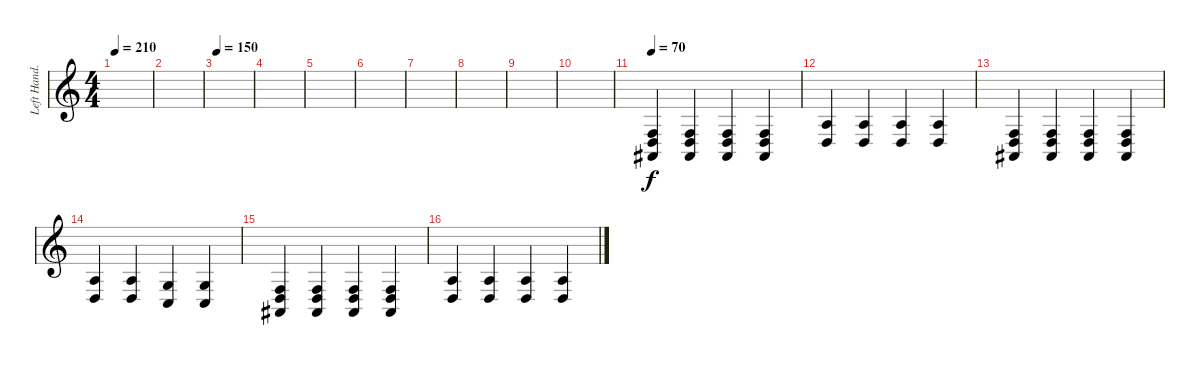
\track ("Left Hand." "Left Hand.") {instrument acousticgrandpiano}
\staff {score}
\tuning (E4 B3 G3 D3 A2 E2) {hide}
\ts (4 4)
\tempo 210
\clef g2
\ks c
|
|
\tempo 150
|
|
|
|
|
|
|
|
\tempo 70
(0.4 1.5 13.6).4 (0.4 1.5 13.6).4 (0.4 1.5 13.6).4 (0.4 1.5 13.6).4 |
(2.3 0.4).4 (2.3 0.4).4 (2.3 0.4).4 (2.3 0.4).4 |
(0.4 1.5 13.6).4 (0.4 1.5 13.6).4 (0.4 1.5 13.6).4 (0.4 1.5 13.6).4 |
(2.3 0.4).4 (2.3 0.4).4 (0.3 3.5).4 (0.3 3.5).4 |
(0.4 1.5 13.6).4 (0.4 1.5 13.6).4 (0.4 1.5 13.6).4 (0.4 1.5 13.6).4 |
(2.3 0.4).4 (2.3 0.4).4 (2.3 0.4).4 (2.3 0.4).4
